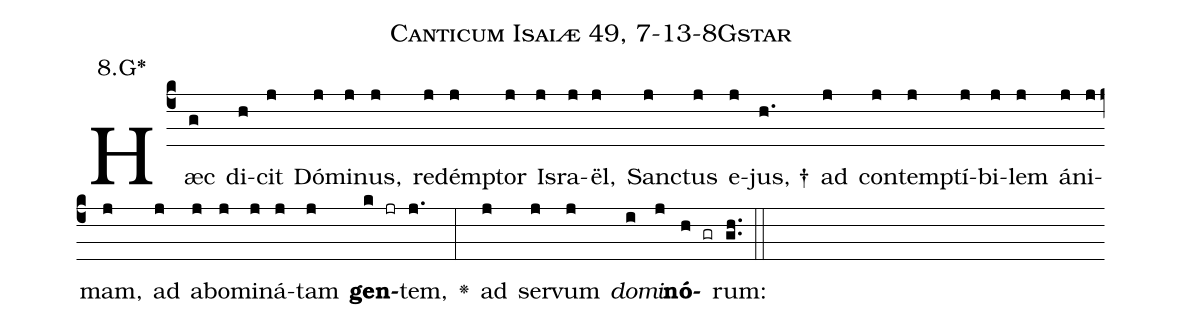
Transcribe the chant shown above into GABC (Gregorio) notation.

name: Canticum Isaiæ 49, 7-13-8Gstar;
annotation: 8.G*;
%%
(c4)Hæc(g) di(h)cit(j) Dó(j)mi(j)nus,(j) re(j)dém(j)ptor(j) Is(j)ra(j)ël,(j) San(j)ctus(j) e(j)jus, †(h.) ad(j) con(j)tem(j)ptí(j)bi(j)lem(j) á(j)ni(j)mam,(j) ad(j) a(j)bo(j)mi(j)ná(j)tam(j) <b>gen</b>(k jr)tem,(j.) <v>\greheightstar</v>(:) ad(j) ser(j)vum(j) <i>do</i>(i)<i>mi</i>(j)<b>nó</b>(h gr)rum:(gh..) (::)


%E(j) u(j) o(i) u(j) a(h) e.(gh..) (::)
